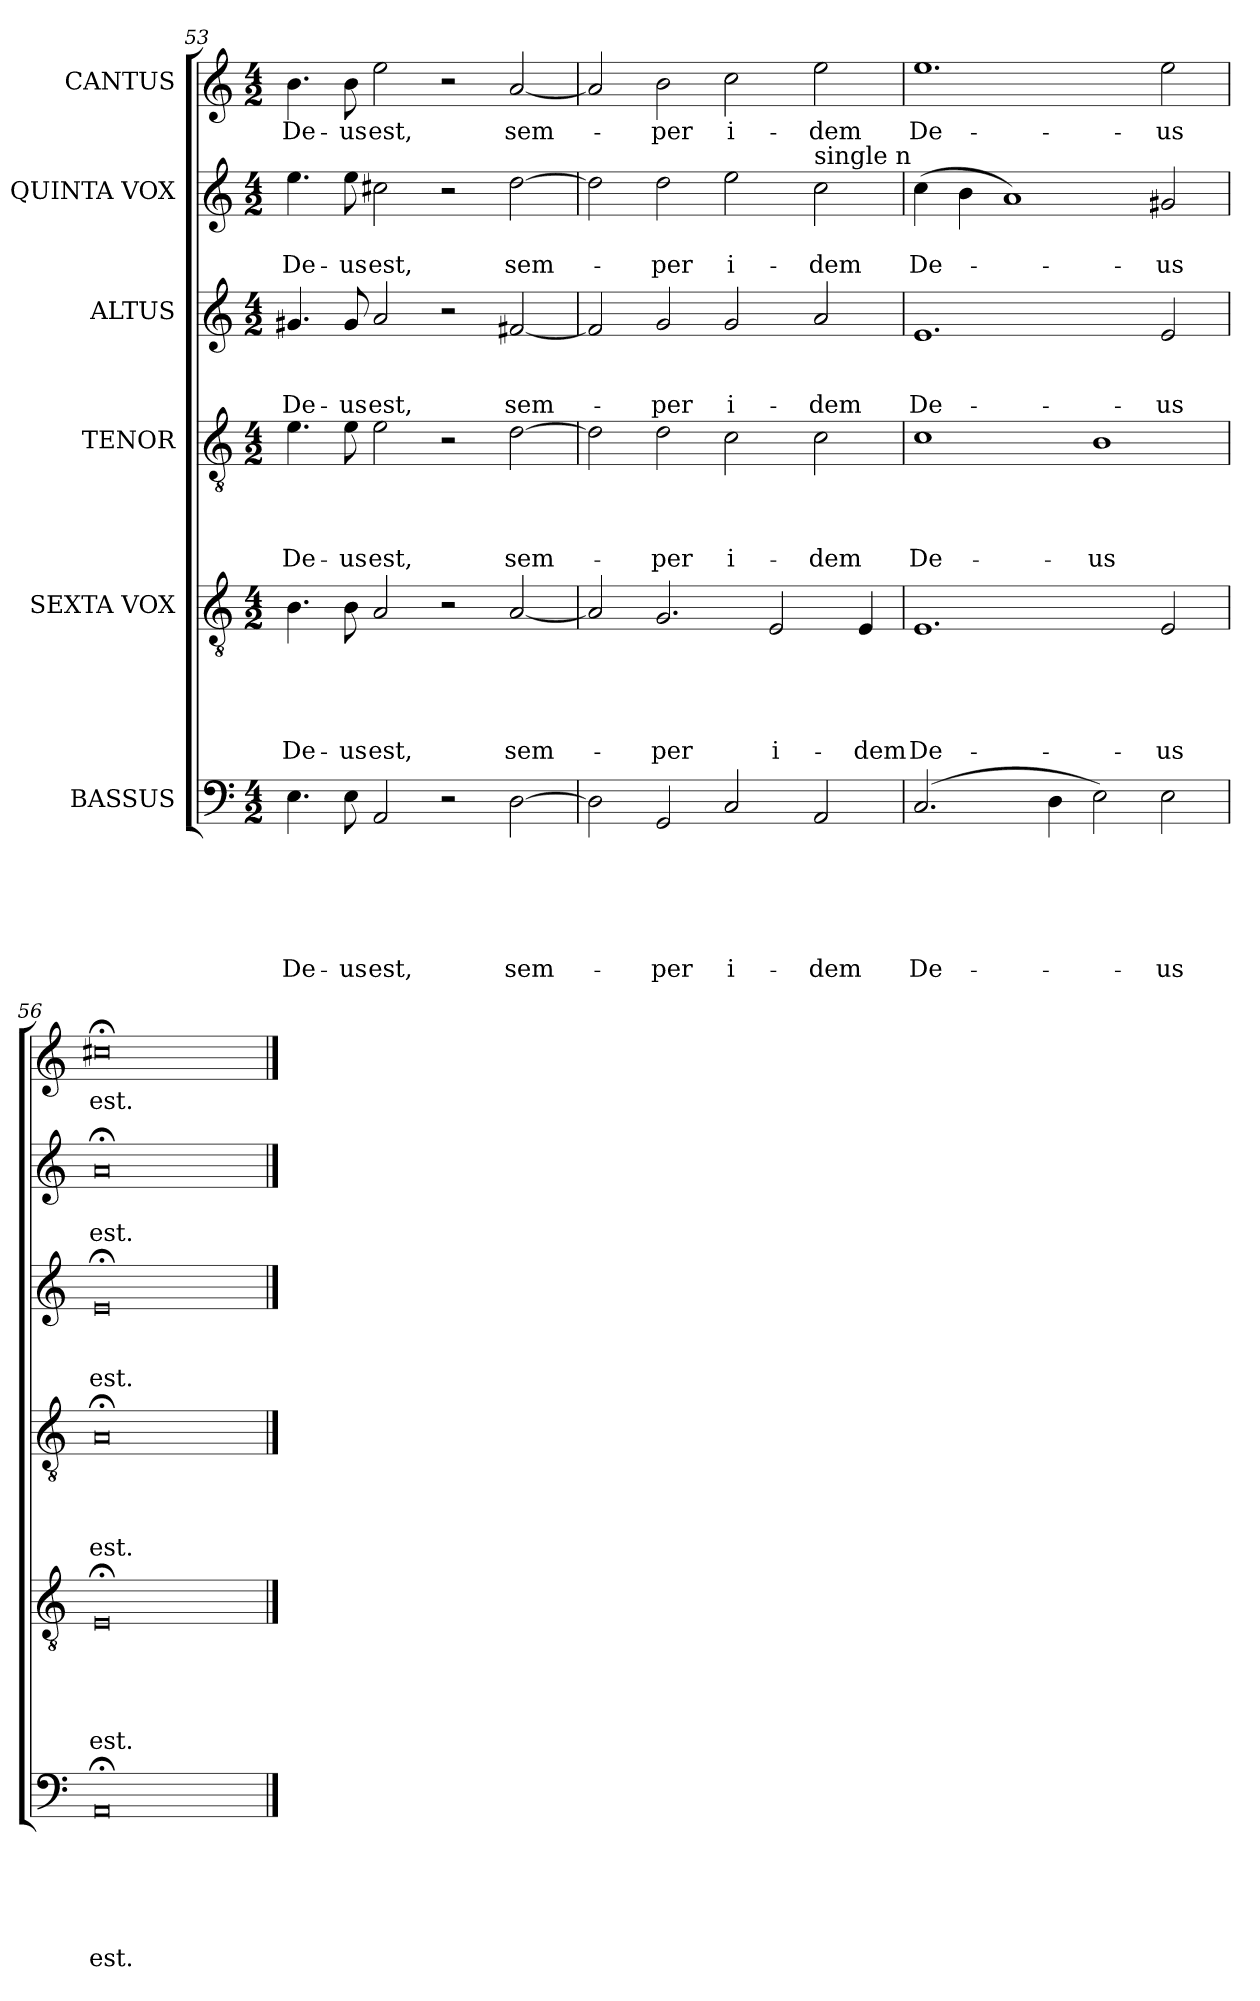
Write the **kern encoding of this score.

**kern	**text	**text	**text	**text	**text	**text	**kern	**text	**text	**text	**text	**text	**kern	**text	**text	**text	**text	**kern	**text	**text	**text	**kern	**text	**text	**kern	**text
*part6	*part6	*part6	*part6	*part6	*part6	*part6	*part5	*part5	*part5	*part5	*part5	*part5	*part4	*part4	*part4	*part4	*part4	*part3	*part3	*part3	*part3	*part2	*part2	*part2	*part1	*part1
*staff6	*staff6	*staff6	*staff6	*staff6	*staff6	*staff6	*staff5	*staff5	*staff5	*staff5	*staff5	*staff5	*staff4	*staff4	*staff4	*staff4	*staff4	*staff3	*staff3	*staff3	*staff3	*staff2	*staff2	*staff2	*staff1	*staff1
*I"BASSUS	*	*	*	*	*	*	*I"SEXTA VOX	*	*	*	*	*	*I"TENOR	*	*	*	*	*I"ALTUS	*	*	*	*I"QUINTA VOX	*	*	*I"CANTUS	*
!!LO:PB:g=z
*clefF4	*	*	*	*	*	*	*clefGv2	*	*	*	*	*	*clefGv2	*	*	*	*	*clefG2	*	*	*	*clefG2	*	*	*clefG2	*
*k[]	*	*	*	*	*	*	*k[]	*	*	*	*	*	*k[]	*	*	*	*	*k[]	*	*	*	*k[]	*	*	*k[]	*
*C:	*	*	*	*	*	*	*C:	*	*	*	*	*	*C:	*	*	*	*	*C:	*	*	*	*C:	*	*	*C:	*
*M4/2	*	*	*	*	*	*	*M4/2	*	*	*	*	*	*M4/2	*	*	*	*	*M4/2	*	*	*	*M4/2	*	*	*M4/2	*
=53	=53	=53	=53	=53	=53	=53	=53	=53	=53	=53	=53	=53	=53	=53	=53	=53	=53	=53	=53	=53	=53	=53	=53	=53	=53	=53
!	!	!	!	!	!	!LO:LY:b:rj	!	!	!	!	!	!LO:LY:b:rj	!	!	!	!	!LO:LY:b	!	!	!	!LO:LY:b	!	!	!LO:LY:b	!	!LO:LY:b
4.E\	.	.	.	.	.	De-	4.B\	.	.	.	.	De-	4.e\	.	.	.	De-	4.g#X/	.	.	De-	4.ee\	.	De-	4.b\	De-
!	!	!	!	!	!	!LO:LY:b:rj	!	!	!	!	!	!LO:LY:b:rj	!	!	!	!	!LO:LY:b	!	!	!	!LO:LY:b	!	!	!LO:LY:b	!	!LO:LY:b
8E\	.	.	.	.	.	-us	8B\	.	.	.	.	-us	8e\	.	.	.	-us	8g#/	.	.	-us	8ee\	.	-us	8b\	-us
!	!	!	!	!	!	!LO:LY:b:rj	!	!	!	!	!	!LO:LY:b:rj	!	!	!	!	!LO:LY:b	!	!	!	!LO:LY:b	!	!	!LO:LY:b	!	!LO:LY:b
2AA/	.	.	.	.	.	est,	2A/	.	.	.	.	est,	2e\	.	.	.	est,	2a/	.	.	est,	2cc#X\	.	est,	2ee\	est,
2r	.	.	.	.	.	.	2r	.	.	.	.	.	2r	.	.	.	.	2r	.	.	.	2r	.	.	2r	.
!	!	!	!	!	!	!LO:LY:b:rj	!	!	!	!	!	!LO:LY:b:rj	!	!	!	!	!LO:LY:b	!	!	!	!LO:LY:b	!	!	!LO:LY:b	!	!LO:LY:b
[>2D\	.	.	.	.	.	sem-	[<2A/	.	.	.	.	sem-	[>2d\	.	.	.	sem-	[<2f#X/	.	.	sem-	[>2dd\	.	sem-	[<2a/	sem-
=54	=54	=54	=54	=54	=54	=54	=54	=54	=54	=54	=54	=54	=54	=54	=54	=54	=54	=54	=54	=54	=54	=54	=54	=54	=54	=54
2D\]	.	.	.	.	.	.	2A/]	.	.	.	.	.	2d\]	.	.	.	.	2f#/]	.	.	.	2dd\]	.	.	2a/]	.
!	!	!	!	!	!	!LO:LY:b:rj	!	!	!	!	!	!LO:LY:b:rj	!	!	!	!	!LO:LY:b	!	!	!	!LO:LY:b	!	!	!LO:LY:b	!	!LO:LY:b
2GG/	.	.	.	.	.	-per	2.G/	.	.	.	.	-per	2d\	.	.	.	-per	2g/	.	.	-per	2dd\	.	-per	2b\	-per
!	!	!	!	!	!	!LO:LY:b:rj	!	!	!	!	!	!	!	!	!	!	!LO:LY:b	!	!	!	!LO:LY:b	!	!	!LO:LY:b	!	!LO:LY:b
2C/	.	.	.	.	.	i-	.	.	.	.	.	.	2c\	.	.	.	i-	2g/	.	.	i-	2ee\	.	i-	2cc\	i-
!	!	!	!	!	!	!	!	!	!	!	!	!LO:LY:b:rj	!	!	!	!	!	!	!	!	!	!	!	!	!	!
.	.	.	.	.	.	.	2E/	.	.	.	.	i-	.	.	.	.	.	.	.	.	.	.	.	.	.	.
!	!	!	!	!	!	!	!	!	!	!	!	!	!	!	!	!	!	!	!	!	!	!LO:TX:a:t=single n	!	!	!	!
!	!	!	!	!	!	!LO:LY:b:rj	!	!	!	!	!	!	!	!	!	!	!LO:LY:b	!	!	!	!LO:LY:b	!	!	!LO:LY:b	!	!LO:LY:b
2AA/	.	.	.	.	.	-dem	.	.	.	.	.	.	2c\	.	.	.	-dem	2a/	.	.	-dem	2cc\	.	-dem	2ee\	-dem
!	!	!	!	!	!	!	!	!	!	!	!	!LO:LY:b:rj	!	!	!	!	!	!	!	!	!	!	!	!	!	!
.	.	.	.	.	.	.	4E/	.	.	.	.	-dem	.	.	.	.	.	.	.	.	.	.	.	.	.	.
=55	=55	=55	=55	=55	=55	=55	=55	=55	=55	=55	=55	=55	=55	=55	=55	=55	=55	=55	=55	=55	=55	=55	=55	=55	=55	=55
!	!	!	!	!	!	!LO:LY:b:rj	!	!	!	!	!	!LO:LY:b:rj	!	!	!	!	!LO:LY:b	!	!	!	!LO:LY:b	!	!	!LO:LY:b	!	!LO:LY:b
(2.C/	.	.	.	.	.	De-	1.E	.	.	.	.	De-	1c	.	.	.	De-	1.e	.	.	De-	(>4cc\	.	De-	1.ee	De-
.	.	.	.	.	.	.	.	.	.	.	.	.	.	.	.	.	.	.	.	.	.	4b\	.	.	.	.
.	.	.	.	.	.	.	.	.	.	.	.	.	.	.	.	.	.	.	.	.	.	1a)	.	.	.	.
4D\	.	.	.	.	.	.	.	.	.	.	.	.	.	.	.	.	.	.	.	.	.	.	.	.	.	.
!	!	!	!	!	!	!	!	!	!	!	!	!	!	!	!	!	!LO:LY:b	!	!	!	!	!	!	!	!	!
2E\)	.	.	.	.	.	.	.	.	.	.	.	.	1B	.	.	.	-us	.	.	.	.	.	.	.	.	.
!	!	!	!	!	!	!LO:LY:b:rj	!	!	!	!	!	!LO:LY:b:rj	!	!	!	!	!	!	!	!	!LO:LY:b	!	!	!LO:LY:b	!	!LO:LY:b
2E\	.	.	.	.	.	-us	2E/	.	.	.	.	-us	.	.	.	.	.	2e/	.	.	-us	2g#X/	.	-us	2ee\	-us
=56	=56	=56	=56	=56	=56	=56	=56	=56	=56	=56	=56	=56	=56	=56	=56	=56	=56	=56	=56	=56	=56	=56	=56	=56	=56	=56
!	!	!	!	!	!	!LO:LY:b:rj	!	!	!	!	!	!LO:LY:b:rj	!	!	!	!	!LO:LY:b	!	!	!	!LO:LY:b	!	!	!LO:LY:b	!	!LO:LY:b
0AA;	.	.	.	.	.	est.	0E;	.	.	.	.	est.	0A;	.	.	.	est.	0e;	.	.	est.	0a;	.	est.	0cc#X;<	est.
==	==	==	==	==	==	==	==	==	==	==	==	==	==	==	==	==	==	==	==	==	==	==	==	==	==	==
*-	*-	*-	*-	*-	*-	*-	*-	*-	*-	*-	*-	*-	*-	*-	*-	*-	*-	*-	*-	*-	*-	*-	*-	*-	*-	*-
